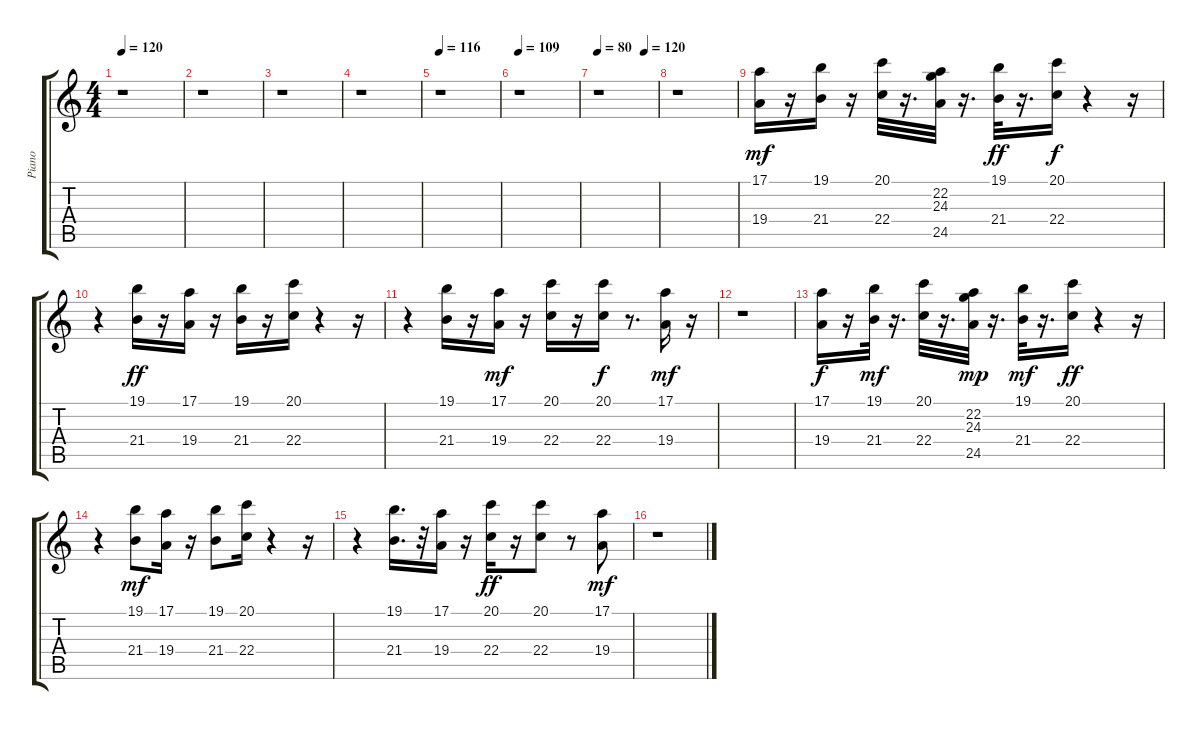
\track ("Piano" "Piano") {instrument brightacousticpiano}
\staff {score tabs}
\tuning (E4 B3 G3 D3 A2 E2) {hide}
\ts (4 4)
\tempo 120
\clef g2
\ks c
r.1{dy f} |
r.1 |
r.1 |
r.1 |
\tempo 116
r.1 |
\tempo 109
r.1 |
\tempo 80
\tempo (120 0.78125)
r.1 |
r.1 |
(17.1 19.4).16{dy mf} r.16 (19.1 21.4).16 r.16 (20.1 22.4).32 r.16{d} (22.2 24.3 24.5).32 r.16{d} (19.1 21.4).32{dy ff} r.16{d} (20.1 22.4).16{dy f} r.4 r.16 |
r.4 (19.1 21.4).16{dy ff} r.16 (17.1 19.4).16 r.16 (19.1 21.4).16 r.16 (20.1 22.4).16 r.4 r.16 |
r.4 (19.1 21.4).16 r.16 (17.1 19.4).16{dy mf} r.16 (20.1 22.4).16 r.16 (20.1 22.4).16{dy f} r.8{d} (17.1 19.4).16{dy mf} r.16 |
r.1 |
(17.1 19.4).16{dy f} r.16 (19.1 21.4).32{dy mf} r.16{d} (20.1 22.4).32 r.16{d} (22.2 24.3 24.5).32{dy mp} r.16{d} (19.1 21.4).32{dy mf} r.16{d} (20.1 22.4).16{dy ff} r.4 r.16 |
r.4 (19.1 21.4).8{dy mf} (17.1 19.4).16 r.16 (19.1 21.4).8 (20.1 22.4).16 r.4 r.16 |
r.4 (19.1 21.4).16{d} r.32 (17.1 19.4).16 r.16 (20.1 22.4).16{dy ff} r.16 (20.1 22.4).8 r.8 (17.1 19.4).8{dy mf} |
r.1
